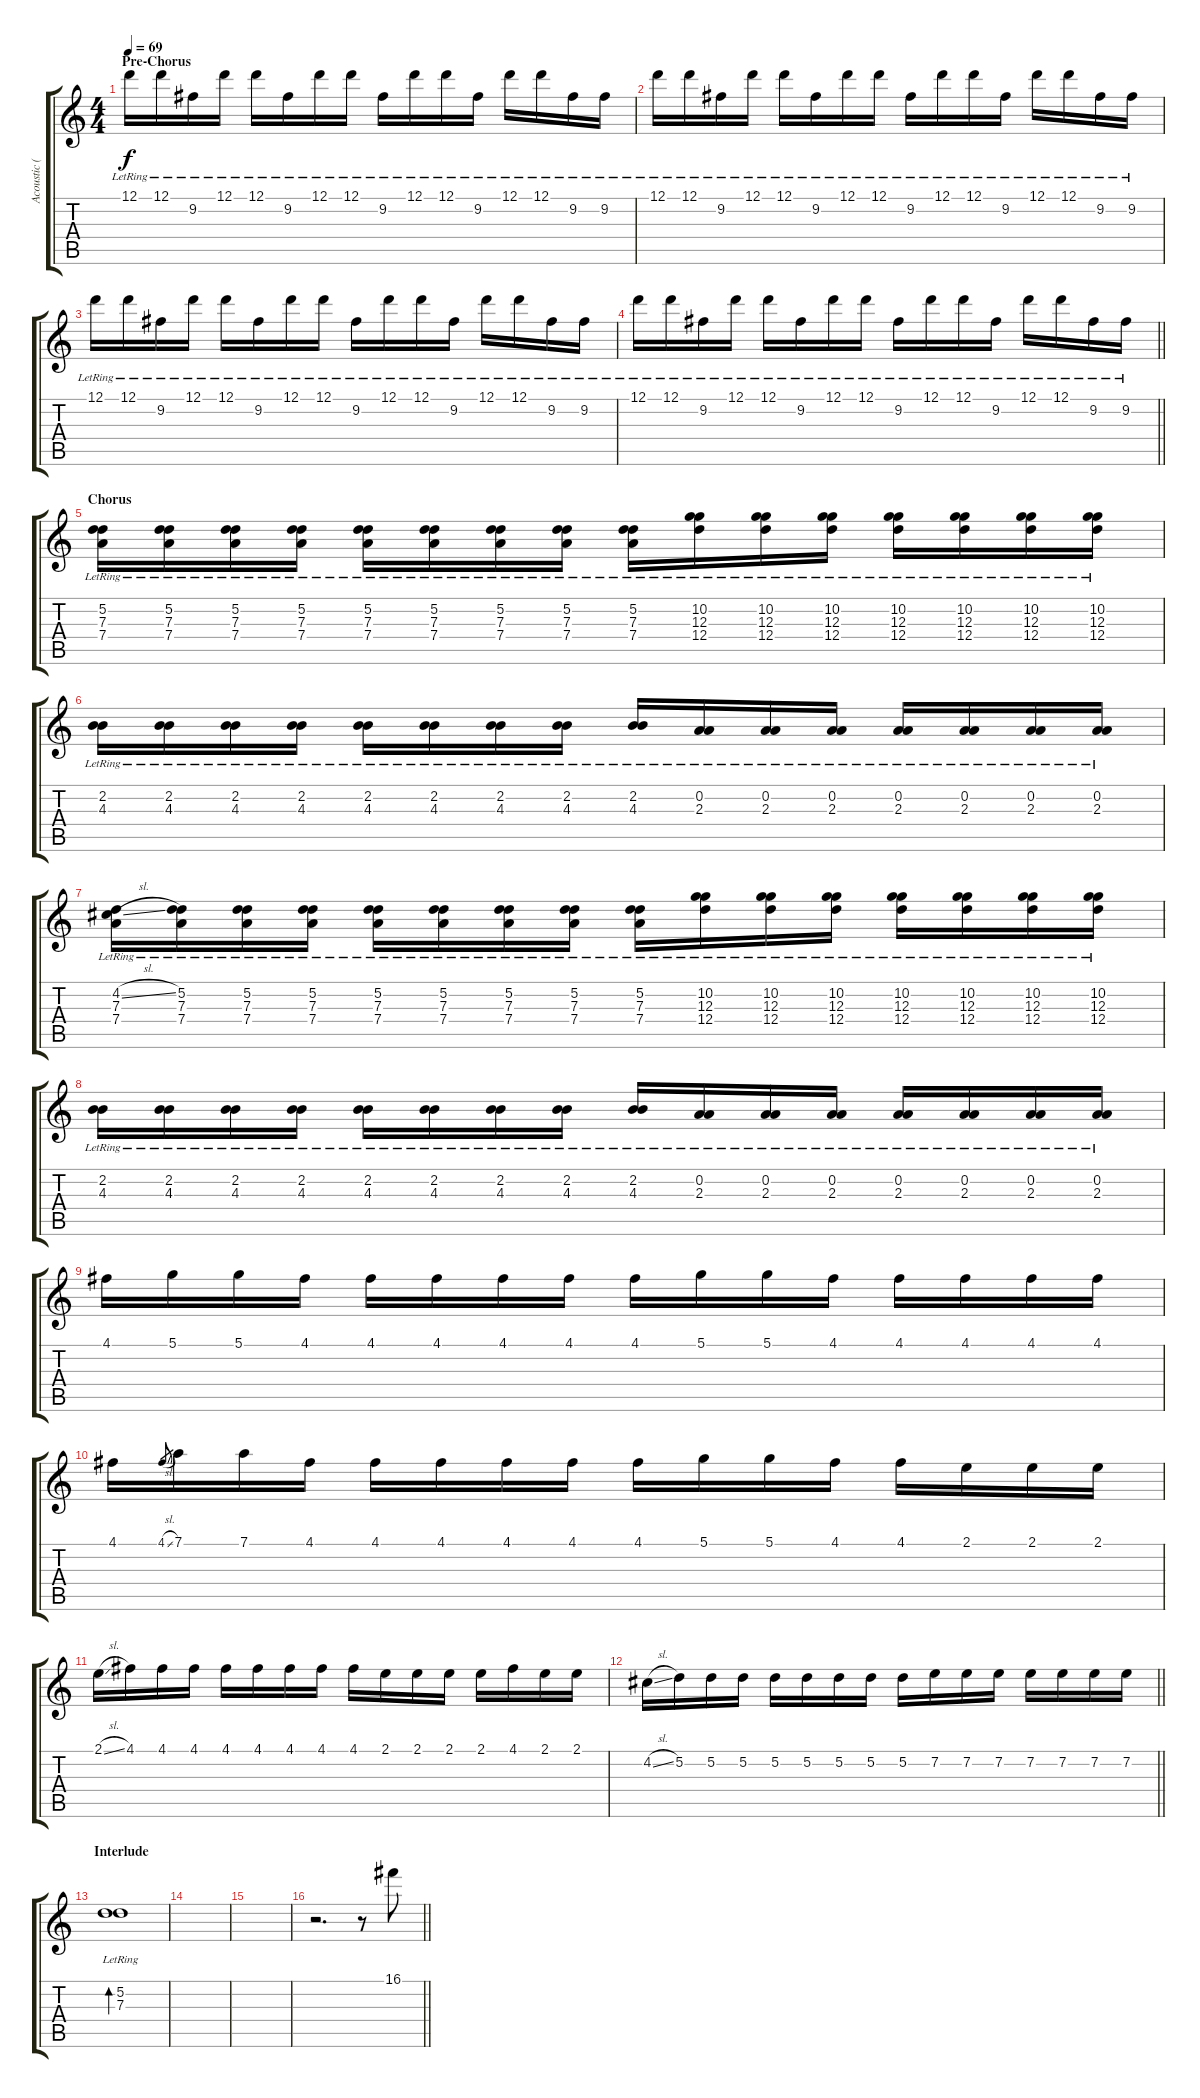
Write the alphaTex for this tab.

\track ("Acoustic (Right)" "Acoustic (") {instrument acousticguitarsteel}
\staff {score tabs}
\tuning (D4 A3 G3 D3 A2 D2) {hide}
\ts (4 4)
\section ("" "Pre-Chorus")
\tempo 69
\clef g2
\ks c
12.1{lr}.16{dy f} 12.1{lr}.16 9.2{lr}.16 12.1{lr}.16 12.1{lr}.16 9.2{lr}.16 12.1{lr}.16 12.1{lr}.16 9.2{lr}.16 12.1{lr}.16 12.1{lr}.16 9.2{lr}.16 12.1{lr}.16 12.1{lr}.16 9.2{lr}.16 9.2{lr}.16 |
12.1{lr}.16 12.1{lr}.16 9.2{lr}.16 12.1{lr}.16 12.1{lr}.16 9.2{lr}.16 12.1{lr}.16 12.1{lr}.16 9.2{lr}.16 12.1{lr}.16 12.1{lr}.16 9.2{lr}.16 12.1{lr}.16 12.1{lr}.16 9.2{lr}.16 9.2{lr}.16 |
12.1{lr}.16 12.1{lr}.16 9.2{lr}.16 12.1{lr}.16 12.1{lr}.16 9.2{lr}.16 12.1{lr}.16 12.1{lr}.16 9.2{lr}.16 12.1{lr}.16 12.1{lr}.16 9.2{lr}.16 12.1{lr}.16 12.1{lr}.16 9.2{lr}.16 9.2{lr}.16 |
\barLineRight lightlight
12.1{lr}.16 12.1{lr}.16 9.2{lr}.16 12.1{lr}.16 12.1{lr}.16 9.2{lr}.16 12.1{lr}.16 12.1{lr}.16 9.2{lr}.16 12.1{lr}.16 12.1{lr}.16 9.2{lr}.16 12.1{lr}.16 12.1{lr}.16 9.2{lr}.16 9.2{lr}.16 |
\section ("" "Chorus")
(5.2{lr} 7.3{lr} 7.4{lr}).16 (5.2{lr} 7.3{lr} 7.4{lr}).16 (5.2{lr} 7.3{lr} 7.4{lr}).16 (5.2{lr} 7.3{lr} 7.4{lr}).16 (5.2{lr} 7.3{lr} 7.4{lr}).16 (5.2{lr} 7.3{lr} 7.4{lr}).16 (5.2{lr} 7.3{lr} 7.4{lr}).16 (5.2{lr} 7.3{lr} 7.4{lr}).16 (5.2{lr} 7.3{lr} 7.4{lr}).16 (10.2{lr} 12.3{lr} 12.4{lr}).16 (10.2{lr} 12.3{lr} 12.4{lr}).16 (10.2{lr} 12.3{lr} 12.4{lr}).16 (10.2{lr} 12.3{lr} 12.4{lr}).16 (10.2{lr} 12.3{lr} 12.4{lr}).16 (10.2{lr} 12.3{lr} 12.4{lr}).16 (10.2{lr} 12.3{lr} 12.4{lr}).16 |
(2.2{lr} 4.3{lr}).16 (2.2{lr} 4.3{lr}).16 (2.2{lr} 4.3{lr}).16 (2.2{lr} 4.3{lr}).16 (2.2{lr} 4.3{lr}).16 (2.2{lr} 4.3{lr}).16 (2.2{lr} 4.3{lr}).16 (2.2{lr} 4.3{lr}).16 (2.2{lr} 4.3{lr}).16 (0.2{lr} 2.3{lr}).16 (0.2{lr} 2.3{lr}).16 (0.2{lr} 2.3{lr}).16 (0.2{lr} 2.3{lr}).16 (0.2{lr} 2.3{lr}).16 (0.2{lr} 2.3{lr}).16 (0.2{lr} 2.3{lr}).16 |
(4.2{sl lr} 7.3{lr} 7.4{lr}).16 (5.2{lr} 7.3{lr} 7.4{lr}).16 (5.2{lr} 7.3{lr} 7.4{lr}).16 (5.2{lr} 7.3{lr} 7.4{lr}).16 (5.2{lr} 7.3{lr} 7.4{lr}).16 (5.2{lr} 7.3{lr} 7.4{lr}).16 (5.2{lr} 7.3{lr} 7.4{lr}).16 (5.2{lr} 7.3{lr} 7.4{lr}).16 (5.2{lr} 7.3{lr} 7.4{lr}).16 (10.2{lr} 12.3{lr} 12.4{lr}).16 (10.2{lr} 12.3{lr} 12.4{lr}).16 (10.2{lr} 12.3{lr} 12.4{lr}).16 (10.2{lr} 12.3{lr} 12.4{lr}).16 (10.2{lr} 12.3{lr} 12.4{lr}).16 (10.2{lr} 12.3{lr} 12.4{lr}).16 (10.2{lr} 12.3{lr} 12.4{lr}).16 |
(2.2{lr} 4.3{lr}).16 (2.2{lr} 4.3{lr}).16 (2.2{lr} 4.3{lr}).16 (2.2{lr} 4.3{lr}).16 (2.2{lr} 4.3{lr}).16 (2.2{lr} 4.3{lr}).16 (2.2{lr} 4.3{lr}).16 (2.2{lr} 4.3{lr}).16 (2.2{lr} 4.3{lr}).16 (0.2{lr} 2.3{lr}).16 (0.2{lr} 2.3{lr}).16 (0.2{lr} 2.3{lr}).16 (0.2{lr} 2.3{lr}).16 (0.2{lr} 2.3{lr}).16 (0.2{lr} 2.3{lr}).16 (0.2{lr} 2.3{lr}).16 |
4.1.16 5.1.16 5.1.16 4.1.16 4.1.16 4.1.16 4.1.16 4.1.16 4.1.16 5.1.16 5.1.16 4.1.16 4.1.16 4.1.16 4.1.16 4.1.16 |
4.1.16 4.1{sl}.8{gr} 7.1.16 7.1.16 4.1.16 4.1.16 4.1.16 4.1.16 4.1.16 4.1.16 5.1.16 5.1.16 4.1.16 4.1.16 2.1.16 2.1.16 2.1.16 |
2.1{sl}.16 4.1.16 4.1.16 4.1.16 4.1.16 4.1.16 4.1.16 4.1.16 4.1.16 2.1.16 2.1.16 2.1.16 2.1.16 4.1.16 2.1.16 2.1.16 |
\barLineRight lightlight
4.2{sl}.16 5.2.16 5.2.16 5.2.16 5.2.16 5.2.16 5.2.16 5.2.16 5.2.16 7.2.16 7.2.16 7.2.16 7.2.16 7.2.16 7.2.16 7.2.16 |
\section ("" "Interlude")
(5.2{lr} 7.3{lr}).1{bd 60} |
|
|
\barLineRight lightlight
r.2{d} r.8 16.1.8
